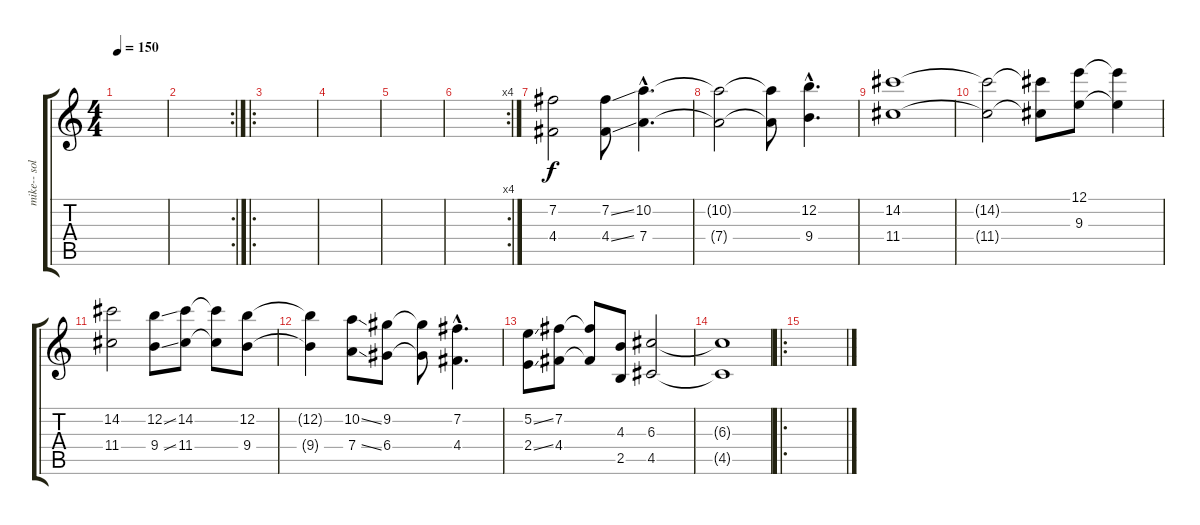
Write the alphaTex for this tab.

\track ("mike-- solo" "mike-- sol") {instrument overdrivenguitar}
\staff {score tabs}
\tuning (E4 B3 G3 D3 A2 E2) {hide}
\ts (4 4)
\tempo 150
\clef g2
\ks c
|
\rc 2
|
\ro
|
|
|
\rc 4
|
(7.2 4.4).2 (7.2{ss} 4.4{ss}).8 (10.2{hac} 7.4{hac}).4{d} |
(10.2{t} 7.4{t}).2 (10.2{t} 7.4{t}).8 (12.2{hac} 9.4{hac}).4{d} |
(14.2 11.4).1 |
(14.2{t} 11.4{t}).2 (14.2{t} 11.4{t}).8 (12.1 9.3).8 (12.1{t} 9.3{t}).4 |
(14.2 11.4).2 (12.2{ss} 9.4{ss}).8 (14.2 11.4).8 (14.2{t} 11.4{t}).8 (12.2 9.4).8 |
(12.2{t} 9.4{t}).4 (10.2{ss} 7.4{ss}).8 (9.2 6.4).8 (9.2{t} 6.4{t}).8 (7.2{hac} 4.4{hac}).4{d} |
(5.2{ss} 2.4{ss}).8 (7.2 4.4).8 (7.2{t} 4.4{t}).8 (4.3 2.5).8 (6.3 4.5).2 |
(6.3{t} 4.5{t}).1 |
\ro
